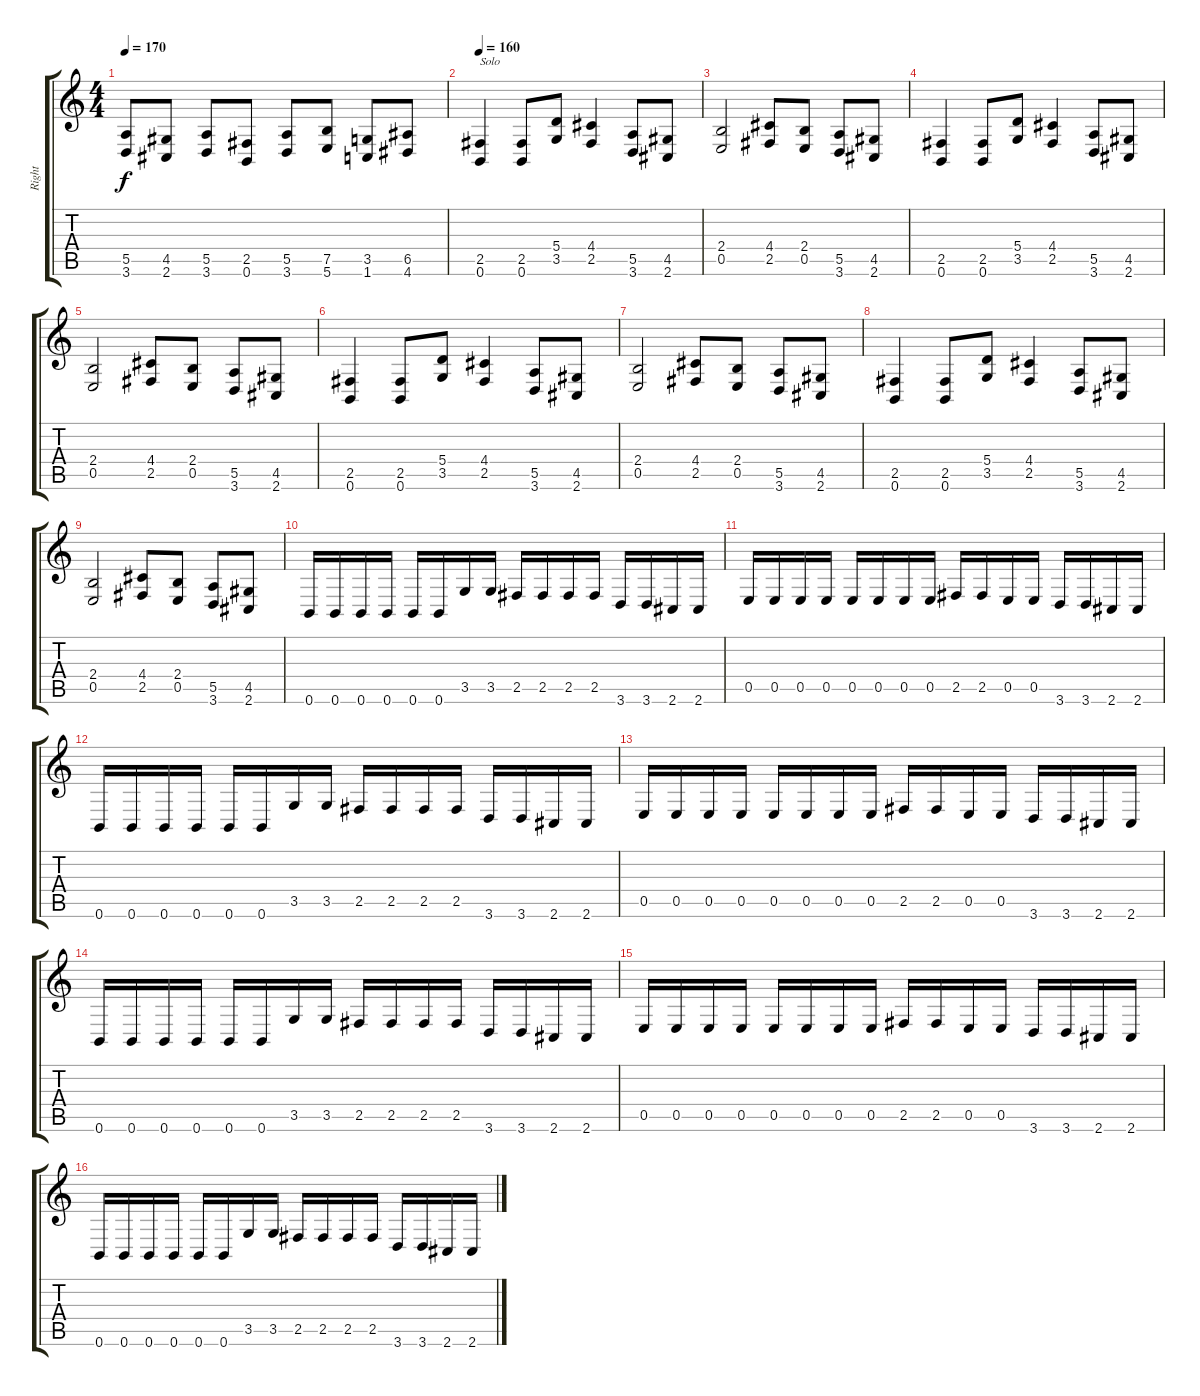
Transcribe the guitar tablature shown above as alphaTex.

\track ("Right" "Right") {instrument distortionguitar}
\staff {score tabs}
\tuning (B3 Gb3 D3 A2 E2 B1) {hide}
\ts (4 4)
\tempo 170
\clef g2
\ks c
(5.5 3.6).8{dy f} (4.5 2.6).8 (5.5 3.6).8 (2.5 0.6).8 (5.5 3.6).8 (7.5 5.6).8 (3.5 1.6).8 (6.5 4.6).8 |
\tempo 160
(2.5 0.6).4{txt "Solo"} (2.5 0.6).8 (5.4 3.5).8 (4.4 2.5).4 (5.5 3.6).8 (4.5 2.6).8 |
(2.4 0.5).2 (4.4 2.5).8 (2.4 0.5).8 (5.5 3.6).8 (4.5 2.6).8 |
(2.5 0.6).4 (2.5 0.6).8 (5.4 3.5).8 (4.4 2.5).4 (5.5 3.6).8 (4.5 2.6).8 |
(2.4 0.5).2 (4.4 2.5).8 (2.4 0.5).8 (5.5 3.6).8 (4.5 2.6).8 |
(2.5 0.6).4 (2.5 0.6).8 (5.4 3.5).8 (4.4 2.5).4 (5.5 3.6).8 (4.5 2.6).8 |
(2.4 0.5).2 (4.4 2.5).8 (2.4 0.5).8 (5.5 3.6).8 (4.5 2.6).8 |
(2.5 0.6).4 (2.5 0.6).8 (5.4 3.5).8 (4.4 2.5).4 (5.5 3.6).8 (4.5 2.6).8 |
(2.4 0.5).2 (4.4 2.5).8 (2.4 0.5).8 (5.5 3.6).8 (4.5 2.6).8 |
0.6.16 0.6.16 0.6.16 0.6.16 0.6.16 0.6.16 3.5.16 3.5.16 2.5.16 2.5.16 2.5.16 2.5.16 3.6.16 3.6.16 2.6.16 2.6.16 |
0.5.16 0.5.16 0.5.16 0.5.16 0.5.16 0.5.16 0.5.16 0.5.16 2.5.16 2.5.16 0.5.16 0.5.16 3.6.16 3.6.16 2.6.16 2.6.16 |
0.6.16 0.6.16 0.6.16 0.6.16 0.6.16 0.6.16 3.5.16 3.5.16 2.5.16 2.5.16 2.5.16 2.5.16 3.6.16 3.6.16 2.6.16 2.6.16 |
0.5.16 0.5.16 0.5.16 0.5.16 0.5.16 0.5.16 0.5.16 0.5.16 2.5.16 2.5.16 0.5.16 0.5.16 3.6.16 3.6.16 2.6.16 2.6.16 |
0.6.16 0.6.16 0.6.16 0.6.16 0.6.16 0.6.16 3.5.16 3.5.16 2.5.16 2.5.16 2.5.16 2.5.16 3.6.16 3.6.16 2.6.16 2.6.16 |
0.5.16 0.5.16 0.5.16 0.5.16 0.5.16 0.5.16 0.5.16 0.5.16 2.5.16 2.5.16 0.5.16 0.5.16 3.6.16 3.6.16 2.6.16 2.6.16 |
0.6.16 0.6.16 0.6.16 0.6.16 0.6.16 0.6.16 3.5.16 3.5.16 2.5.16 2.5.16 2.5.16 2.5.16 3.6.16 3.6.16 2.6.16 2.6.16
